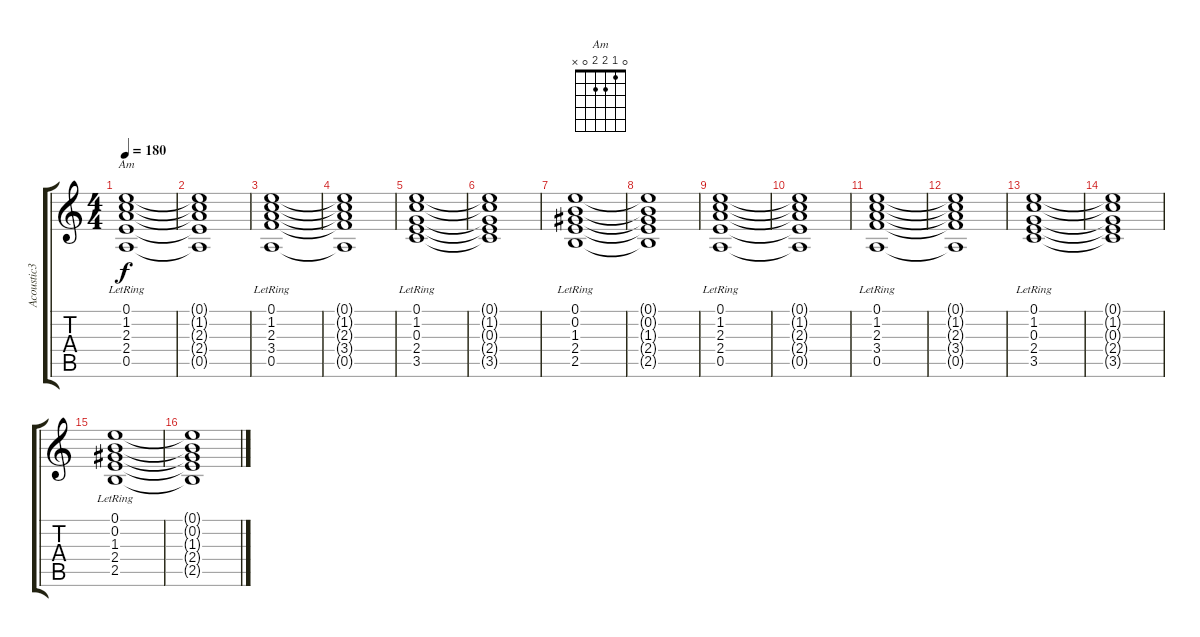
\track ("Acoustic3" "Acoustic3") {instrument acousticguitarnylon}
\staff {score tabs}
\tuning (E4 B3 G3 D3 A2 E2) {hide}
\chord ("Am" 0 1 2 2 0 x)
\ts (4 4)
\tempo 180
\clef g2
\ks c
(0.1{lr} 1.2 2.3 2.4 0.5).1{ch "Am" dy f volume 11} |
(0.1{t} 1.2{t} 2.3{t} 2.4{t} 0.5{t}).1 |
(0.1{lr} 1.2 2.3 3.4 0.5).1 |
(0.1{t} 1.2{t} 2.3{t} 3.4{t} 0.5{t}).1 |
(0.1{lr} 1.2 0.3 2.4 3.5).1 |
(0.1{t} 1.2{t} 0.3{t} 2.4{t} 3.5{t}).1 |
(0.1{lr} 0.2 1.3 2.4 2.5).1 |
(0.1{t} 0.2{t} 1.3{t} 2.4{t} 2.5{t}).1 |
(0.1{lr} 1.2 2.3 2.4 0.5).1 |
(0.1{t} 1.2{t} 2.3{t} 2.4{t} 0.5{t}).1 |
(0.1{lr} 1.2 2.3 3.4 0.5).1 |
(0.1{t} 1.2{t} 2.3{t} 3.4{t} 0.5{t}).1 |
(0.1{lr} 1.2 0.3 2.4 3.5).1 |
(0.1{t} 1.2{t} 0.3{t} 2.4{t} 3.5{t}).1 |
(0.1{lr} 0.2 1.3 2.4 2.5).1 |
(0.1{t} 0.2{t} 1.3{t} 2.4{t} 2.5{t}).1
